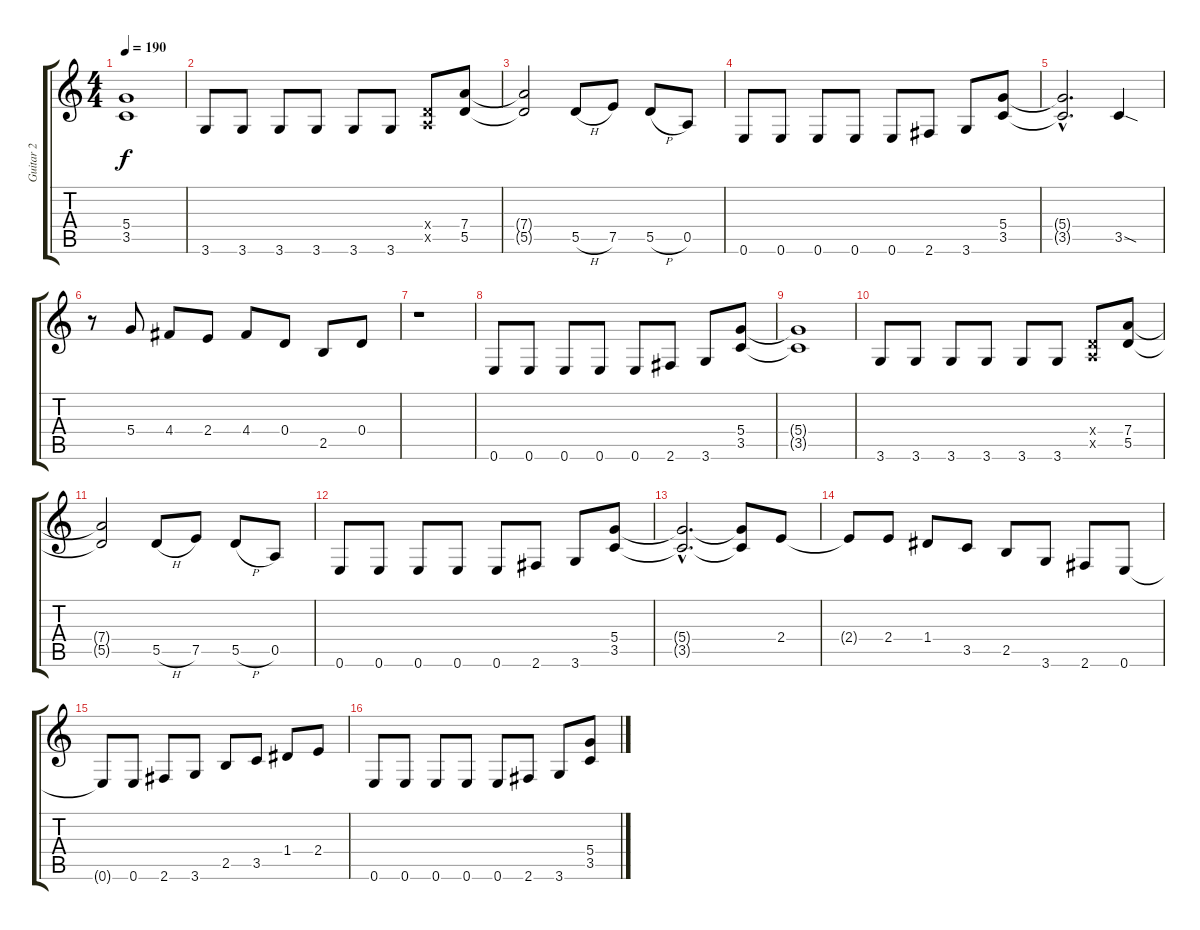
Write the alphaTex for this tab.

\track ("Guitar 2" "Guitar 2") {instrument overdrivenguitar}
\staff {score tabs}
\tuning (E4 B3 G3 D3 A2 E2) {hide}
\ts (4 4)
\tempo 190
\clef g2
\ks c
(5.4{t} 3.5{t}).1{dy f} |
3.6.8 3.6.8 3.6.8 3.6.8 3.6.8 3.6.8 (0.4{x} 0.5{x}).8 (7.4 5.5).8 |
(7.4{t} 5.5{t}).2 5.5{h}.8 7.5.8 5.5{h}.8 0.5.8 |
0.6.8 0.6.8 0.6.8 0.6.8 0.6.8 2.6.8 3.6.8 (5.4 3.5).8 |
(5.4{hac t} 3.5{hac t}).2{d} 3.5{sod}.4 |
r.8 5.4.8 4.4.8 2.4.8 4.4.8 0.4.8 2.5.8 0.4.8 |
r.1 |
0.6.8 0.6.8 0.6.8 0.6.8 0.6.8 2.6.8 3.6.8 (5.4 3.5).8 |
(5.4{t} 3.5{t}).1 |
3.6.8 3.6.8 3.6.8 3.6.8 3.6.8 3.6.8 (0.4{x} 0.5{x}).8 (7.4 5.5).8 |
(7.4{t} 5.5{t}).2 5.5{h}.8 7.5.8 5.5{h}.8 0.5.8 |
0.6.8 0.6.8 0.6.8 0.6.8 0.6.8 2.6.8 3.6.8 (5.4 3.5).8 |
(5.4{hac t} 3.5{hac t}).2{d} (5.4{t} 3.5{t}).8 2.4.8 |
2.4{t}.8 2.4.8 1.4.8 3.5.8 2.5.8 3.6.8 2.6.8 0.6.8 |
0.6{t}.8 0.6.8 2.6.8 3.6.8 2.5.8 3.5.8 1.4.8 2.4.8 |
0.6.8 0.6.8 0.6.8 0.6.8 0.6.8 2.6.8 3.6.8 (5.4 3.5).8
